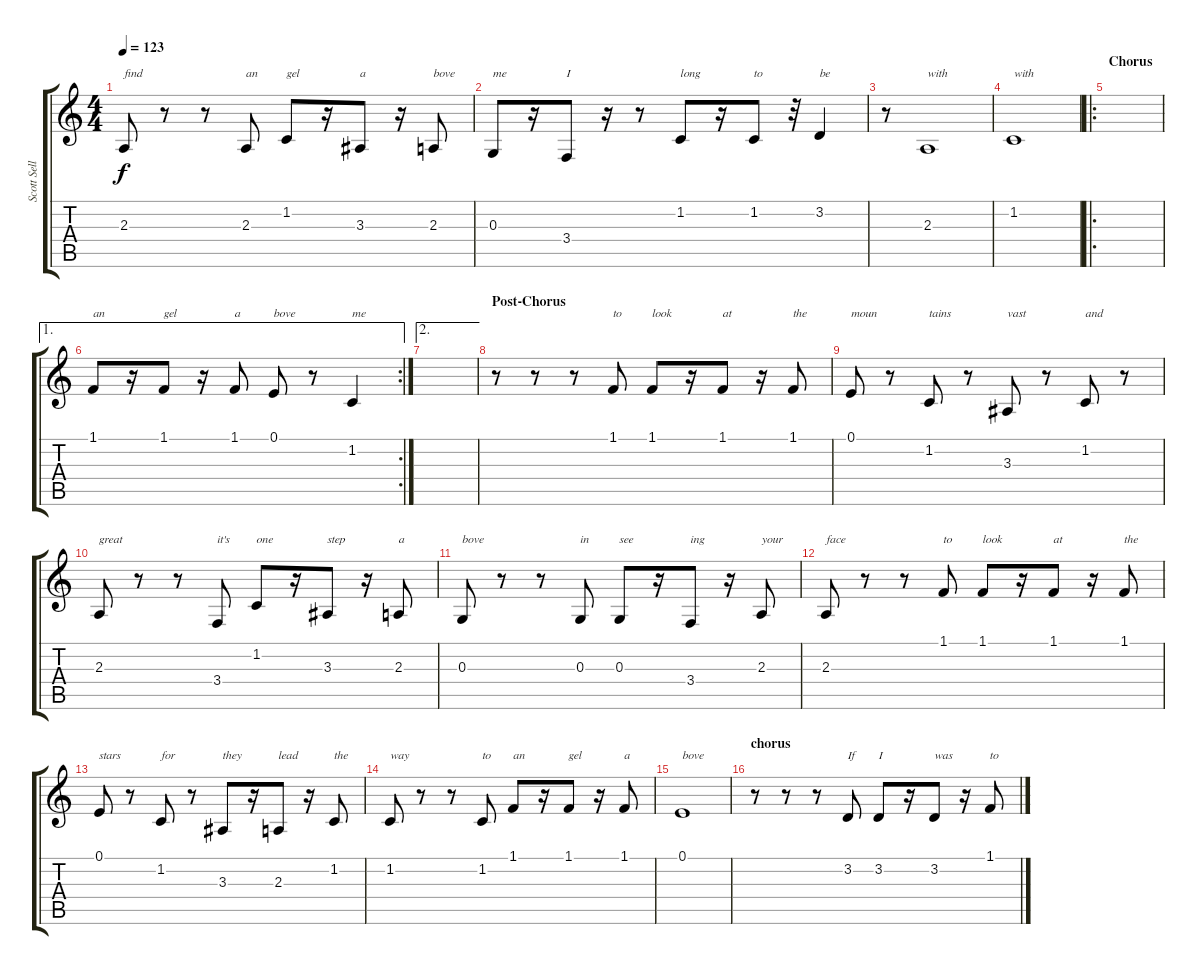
\track ("Scott Sellers Vocals" "Scott Sell") {instrument oboe}
\staff {score tabs}
\tuning (E4 B3 G3 D3 A2 E2) {hide}
\ts (4 4)
\tempo 123
\clef g2
\ks c
2.3.8{txt "find" dy f} r.8 r.8 2.3.8{txt "an"} 1.2.8{txt "gel"} r.16 3.3.8{txt "a"} r.16 2.3.8{txt "bove"} |
0.3.8{txt "me"} r.16 3.4.8{txt "I"} r.16 r.8 1.2.8{txt "long"} r.16 1.2.8{txt "to"} r.32 3.2.4{txt "be"} |
r.8 2.3.1{txt "with"} |
1.2.1{txt "with"} |
\ro
\section ("" "Chorus")
|
\ae 1
\rc 2
1.1.8{txt "an"} r.16 1.1.8{txt "gel"} r.16 1.1.8{txt "a"} 0.1.8{txt "bove"} r.8 1.2.4{txt "me"} |
\ae 2
|
\section ("" "Post-Chorus")
r.8 r.8 r.8 1.1.8{txt "to"} 1.1.8{txt "look"} r.16 1.1.8{txt "at"} r.16 1.1.8{txt "the"} |
0.1.8{txt "moun"} r.8 1.2.8{txt "tains"} r.8 3.3.8{txt "vast"} r.8 1.2.8{txt "and"} r.8 |
2.3.8{txt "great"} r.8 r.8 3.4.8{txt "it's"} 1.2.8{txt "one"} r.16 3.3.8{txt "step"} r.16 2.3.8{txt "a"} |
0.3.8{txt "bove"} r.8 r.8 0.3.8{txt "in"} 0.3.8{txt "see"} r.16 3.4.8{txt "ing"} r.16 2.3.8{txt "your"} |
2.3.8{txt "face"} r.8 r.8 1.1.8{txt "to"} 1.1.8{txt "look"} r.16 1.1.8{txt "at"} r.16 1.1.8{txt "the"} |
0.1.8{txt "stars"} r.8 1.2.8{txt "for"} r.8 3.3.8{txt "they"} r.16 2.3.8{txt "lead"} r.16 1.2.8{txt "the"} |
1.2.8{txt "way"} r.8 r.8 1.2.8{txt "to"} 1.1.8{txt "an"} r.16 1.1.8{txt "gel"} r.16 1.1.8{txt "a"} |
0.1.1{txt "bove"} |
\section ("" "chorus")
r.8 r.8 r.8 3.2.8{txt "If"} 3.2.8{txt "I"} r.16 3.2.8{txt "was"} r.16 1.1.8{txt "to"}
